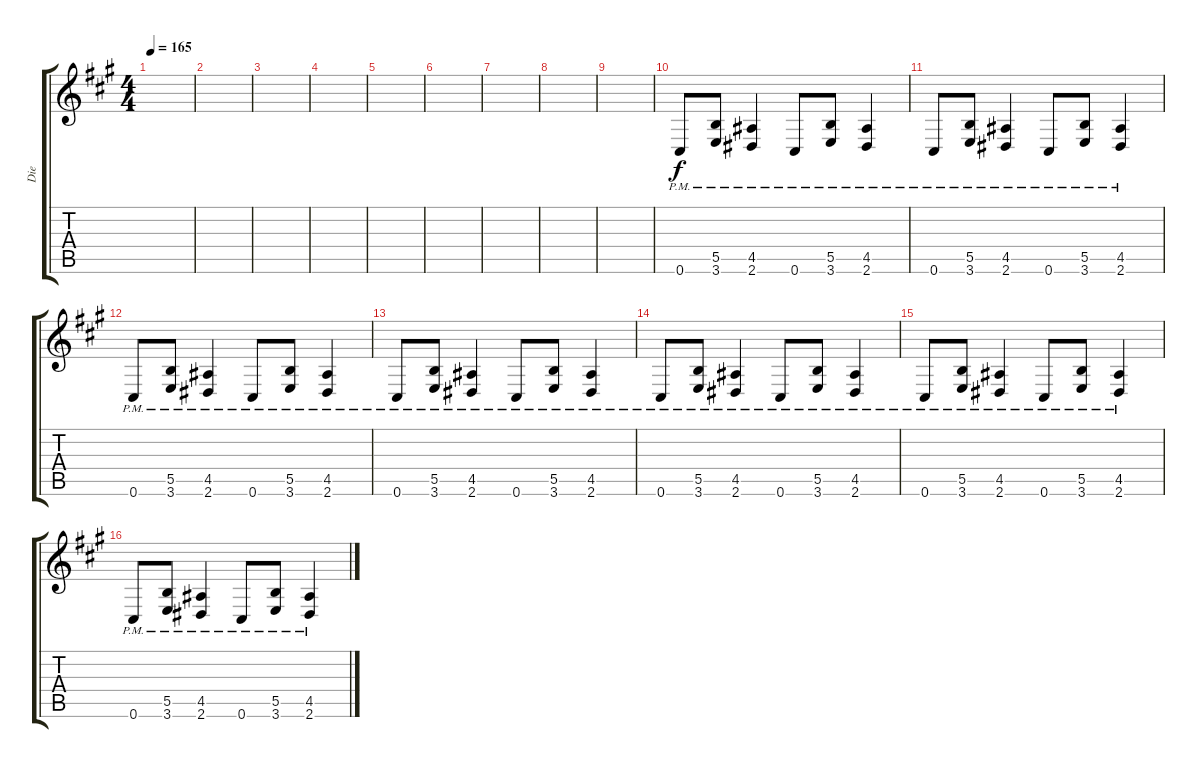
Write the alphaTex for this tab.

\track ("Die" "Die") {instrument distortionguitar}
\staff {score tabs}
\tuning (Db4 Ab3 E3 B2 Gb2 Db2) {hide}
\ts (4 4)
\tempo 165
\clef g2
\ks a
|
|
|
|
|
|
|
|
|
0.6{pm}.8 (5.5{pm} 3.6{pm}).8 (4.5{pm} 2.6{pm}).4 0.6{pm}.8 (5.5{pm} 3.6{pm}).8 (4.5{pm} 2.6{pm}).4 |
0.6{pm}.8 (5.5{pm} 3.6{pm}).8 (4.5{pm} 2.6{pm}).4 0.6{pm}.8 (5.5{pm} 3.6{pm}).8 (4.5{pm} 2.6{pm}).4 |
0.6{pm}.8 (5.5{pm} 3.6{pm}).8 (4.5{pm} 2.6{pm}).4 0.6{pm}.8 (5.5{pm} 3.6{pm}).8 (4.5{pm} 2.6{pm}).4 |
0.6{pm}.8 (5.5{pm} 3.6{pm}).8 (4.5{pm} 2.6{pm}).4 0.6{pm}.8 (5.5{pm} 3.6{pm}).8 (4.5{pm} 2.6{pm}).4 |
0.6{pm}.8 (5.5{pm} 3.6{pm}).8 (4.5{pm} 2.6{pm}).4 0.6{pm}.8 (5.5{pm} 3.6{pm}).8 (4.5{pm} 2.6{pm}).4 |
0.6{pm}.8 (5.5{pm} 3.6{pm}).8 (4.5{pm} 2.6{pm}).4 0.6{pm}.8 (5.5{pm} 3.6{pm}).8 (4.5{pm} 2.6{pm}).4 |
0.6{pm}.8 (5.5{pm} 3.6{pm}).8 (4.5{pm} 2.6{pm}).4 0.6{pm}.8 (5.5{pm} 3.6{pm}).8 (4.5{pm} 2.6{pm}).4
